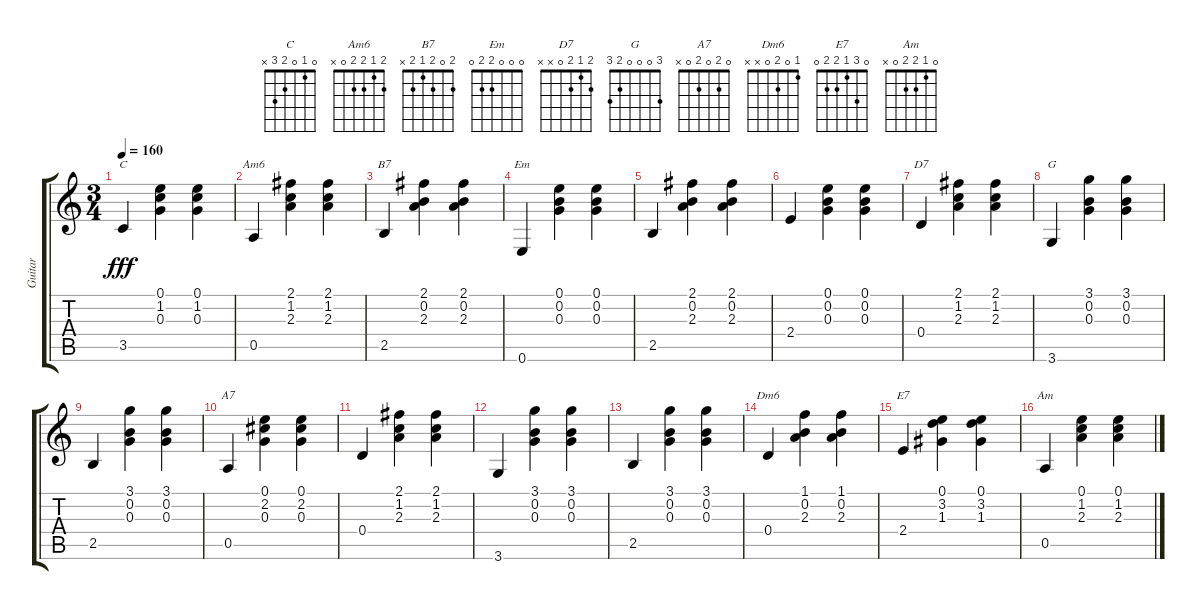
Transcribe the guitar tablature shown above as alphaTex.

\track ("Guitar" "Guitar") {instrument acousticguitarsteel}
\staff {score tabs}
\tuning (E4 B3 G3 D3 A2 E2) {hide}
\chord ("C" 0 1 0 2 3 x)
\chord ("Am6" 2 1 2 2 0 x)
\chord ("B7" 2 0 2 1 2 x)
\chord ("Em" 0 0 0 2 2 0)
\chord ("D7" 2 1 2 0 x x)
\chord ("G" 3 0 0 0 2 3)
\chord ("A7" 0 2 0 2 0 x)
\chord ("Dm6" 1 0 2 0 x x)
\chord ("E7" 0 3 1 2 2 0)
\chord ("Am" 0 1 2 2 0 x)
\ts (3 4)
\tempo 160
\clef g2
\ks c
3.5.4{ch "C" dy fff} (0.1 1.2 0.3).4 (0.1 1.2 0.3).4 |
0.5.4{ch "Am6"} (2.1 1.2 2.3).4 (2.1 1.2 2.3).4 |
2.5.4{ch "B7"} (2.1 0.2 2.3).4 (2.1 0.2 2.3).4 |
0.6.4{ch "Em"} (0.1 0.2 0.3).4 (0.1 0.2 0.3).4 |
2.5.4 (2.1 0.2 2.3).4 (2.1 0.2 2.3).4 |
2.4.4 (0.1 0.2 0.3).4 (0.1 0.2 0.3).4 |
0.4.4{ch "D7"} (2.1 1.2 2.3).4 (2.1 1.2 2.3).4 |
3.6.4{ch "G"} (3.1 0.2 0.3).4 (3.1 0.2 0.3).4 |
2.5.4 (3.1 0.2 0.3).4 (3.1 0.2 0.3).4 |
0.5.4{ch "A7"} (0.1 2.2 0.3).4 (0.1 2.2 0.3).4 |
0.4.4 (2.1 1.2 2.3).4 (2.1 1.2 2.3).4 |
3.6.4 (3.1 0.2 0.3).4 (3.1 0.2 0.3).4 |
2.5.4 (3.1 0.2 0.3).4 (3.1 0.2 0.3).4 |
0.4.4{ch "Dm6"} (1.1 0.2 2.3).4 (1.1 0.2 2.3).4 |
2.4.4{ch "E7"} (0.1 3.2 1.3).4 (0.1 3.2 1.3).4 |
0.5.4{ch "Am"} (0.1 1.2 2.3).4 (0.1 1.2 2.3).4
